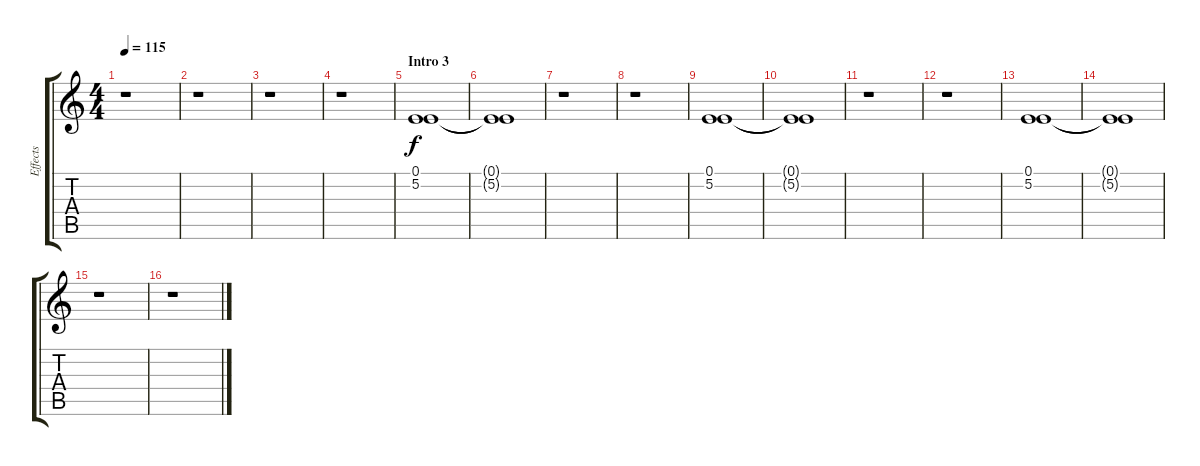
\track ("Effects" "Effects") {instrument choiraahs}
\staff {score tabs}
\tuning (E4 B3 G3 D3 A2 E2) {hide}
\ts (4 4)
\tempo 115
\clef g2
\ks c
r.1{dy f} |
r.1 |
r.1 |
r.1{volume 13} |
\section ("" "Intro 3")
(0.1 5.2).1{volume 0} |
(0.1{t} 5.2{t}).1 |
r.1 |
r.1{volume 13} |
(0.1 5.2).1{volume 0} |
(0.1{t} 5.2{t}).1 |
r.1 |
r.1{volume 13} |
(0.1 5.2).1{volume 0} |
(0.1{t} 5.2{t}).1 |
r.1 |
r.1{volume 13}
